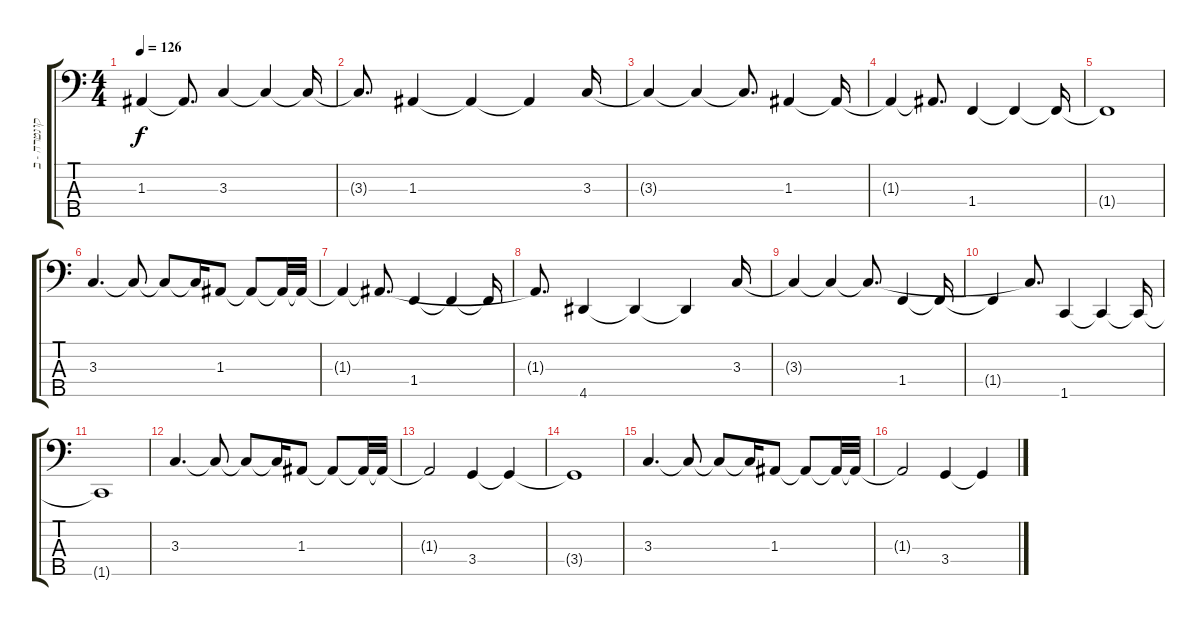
\track ("קונטרה - בס" "קונטרה - ב") {instrument acousticbass}
\staff {score tabs}
\tuning (G2 D2 A1 E1 B0) {hide}
\ts (4 4)
\tempo 126
\clef f4
\ks c
1.3{t}.4{dy f} 1.3{t}.8{d} 3.3.4 3.3{t}.4 3.3{t}.16 |
3.3{t}.8{d} 1.3.4 1.3{t}.4 1.3{t}.4 3.3.16 |
3.3{t}.4 3.3{t}.4 3.3{t}.8{d} 1.3.4 1.3{t}.16 |
1.3{t}.4 1.3{t}.8{d} 1.4.4 1.4{t}.4 1.4{t}.16 |
1.4{t}.1 |
3.3.4{d} 3.3{t}.8 3.3{t}.8 3.3{t}.16 1.3.8 1.3{t}.8 1.3{t}.32 1.3{t}.32 |
1.3{t}.4 1.3{t}.8{d} 1.4.4 1.4{t}.4 1.4{t}.16 |
1.3{t}.8{d} 4.5.4 4.5{t}.4 4.5{t}.4 3.3.16 |
3.3{t}.4 3.3{t}.4 3.3{t}.8{d} 1.4.4 1.4{t}.16 |
1.4{t}.4 3.3{t}.8{d} 1.5.4 1.5{t}.4 1.5{t}.16 |
1.5{t}.1 |
3.3.4{d} 3.3{t}.8 3.3{t}.8 3.3{t}.16 1.3.8 1.3{t}.8 1.3{t}.32 1.3{t}.32 |
1.3{t}.2 3.4.4 3.4{t}.4 |
3.4{t}.1 |
3.3.4{d} 3.3{t}.8 3.3{t}.8 3.3{t}.16 1.3.8 1.3{t}.8 1.3{t}.32 1.3{t}.32 |
1.3{t}.2 3.4.4 3.4{t}.4
